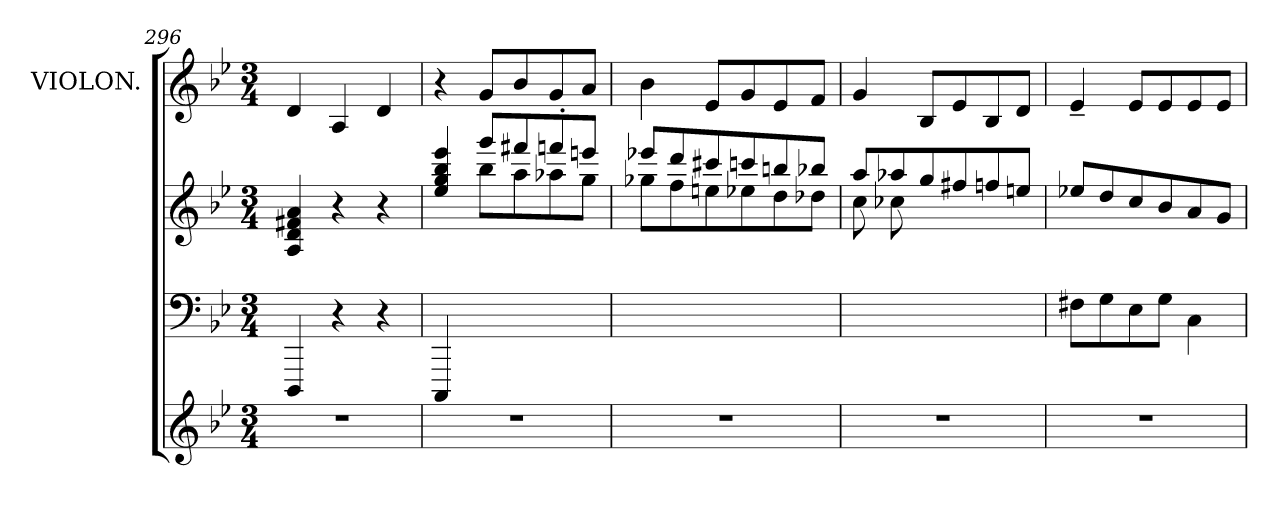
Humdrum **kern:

**kern	**kern	**kern	**kern
*part3	*part2	*part2	*part1
*staff4	*staff3	*staff2	*staff1
*	*	*	*I"VIOLON.
*clefG2	*clefF4	*clefG2	*clefG2
*k[b-e-]	*k[b-e-]	*k[b-e-]	*k[b-e-]
*B-:	*B-:	*B-:	*B-:
*M3/4	*M3/4	*M3/4	*M3/4
=296	=296	=296	=296
!LO:N:vis=1	!	!	!
2.r	4DDD/	4A/ 4d/ 4f#X/ 4a/	4d/
*	*X8ba	*	*
.	4r	4r	4A/
*	*	*8ba	*
.	4r	4r	4d/
=297	=297	=297	=297
!LO:N:vis=1	!	!	!
*	*	*^	*
2.r	4CCC/	4e-/ 4g/ 4b-/ 4ee-/	4ryy	4r
*	*X8ba	*	*	*
.	4ryy	8gg/L	(<8b-\L	8g/L
.	.	8ff#X/	8a\	8b-/
.	4ryy	8ffn'>/	8a-X\	8g/
*	*	*8ba	*	*
.	.	8een/J	8g\J	8a/J
=298	=298	=298	=298	=298
!LO:N:vis=1	!	!	!	!
2.r	2.ryy	8ee-X/L	8g-X\L	4b-\
.	.	8dd/	8f\	.
.	.	8cc#X/	8en\	8e-/L
.	.	8ccn/	8e-X\	8g/
.	.	8bn/	8d\	8e-/
.	.	8b-X/J	8d-X\J	8f/J
=299	=299	=299	=299	=299
!LO:N:vis=1	!	!	!	!
2.r	4ryy	8a/L	8c\L	4g/
.	.	8a-X/	8c-X\	.
.	8B-\	8g/	2ryy	8B-/L
.	8An\	8f#X/	.	8e-/
.	8A-X\	8fn/	.	8B-/
.	8G\J	8en/J	.	8d/J
*	*	*v	*v	*
=300	=300	=300	=300
!LO:N:vis=1	!	!	!
2.r	8F#X\L	8e-X/L	4e-~>/
.	8G\	8d/	.
.	8E-\	8c/	8e-/L
.	8G\J	8B-/	8e-/
.	4C\)	8A/	8e-/
.	.	8G/J	8e-/J
=	=	=	=
*-	*-	*-	*-
